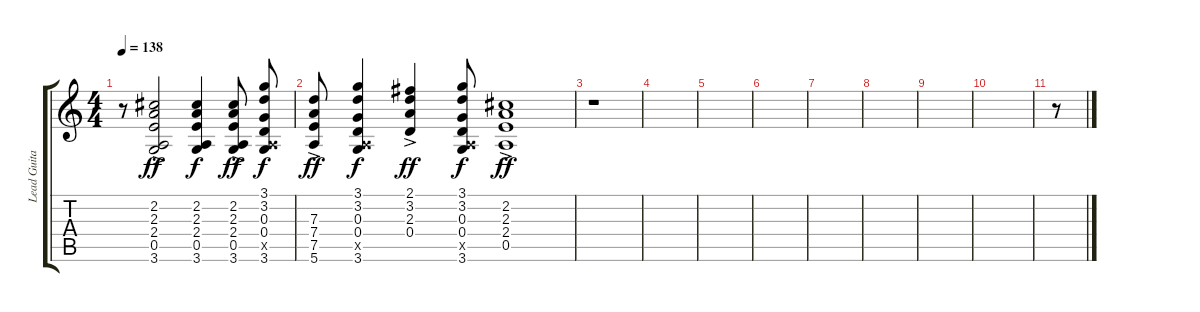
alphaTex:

\track ("Lead Guitar (The Edge)" "Lead Guita") {instrument distortionguitar}
\staff {score tabs}
\tuning (E4 B3 G3 D3 A2 E2) {hide}
\ts (4 4)
\tempo 138
\clef g2
\ks c
r.8{dy ff} (2.2 2.3 2.4{ac} 0.5 3.6).2 (2.2 2.3 2.4 0.5 3.6).4{dy f} (2.2 2.3 2.4{ac} 0.5 3.6).8{dy ff} (3.1 3.2 0.3 0.4 0.5{x} 3.6).8{dy f} |
(7.3 7.4{ac} 7.5 5.6).8{dy ff} (3.1 3.2 0.3 0.4 0.5{x} 3.6).4{dy f} (2.1 3.2 2.3 0.4{ac}).4{dy ff} (3.1 3.2 0.3 0.4 0.5{x} 3.6).8{dy f} (2.2 2.3 2.4{ac} 0.5).1{dy ff} |
r.1 |
|
|
|
|
|
|
|
r.8
